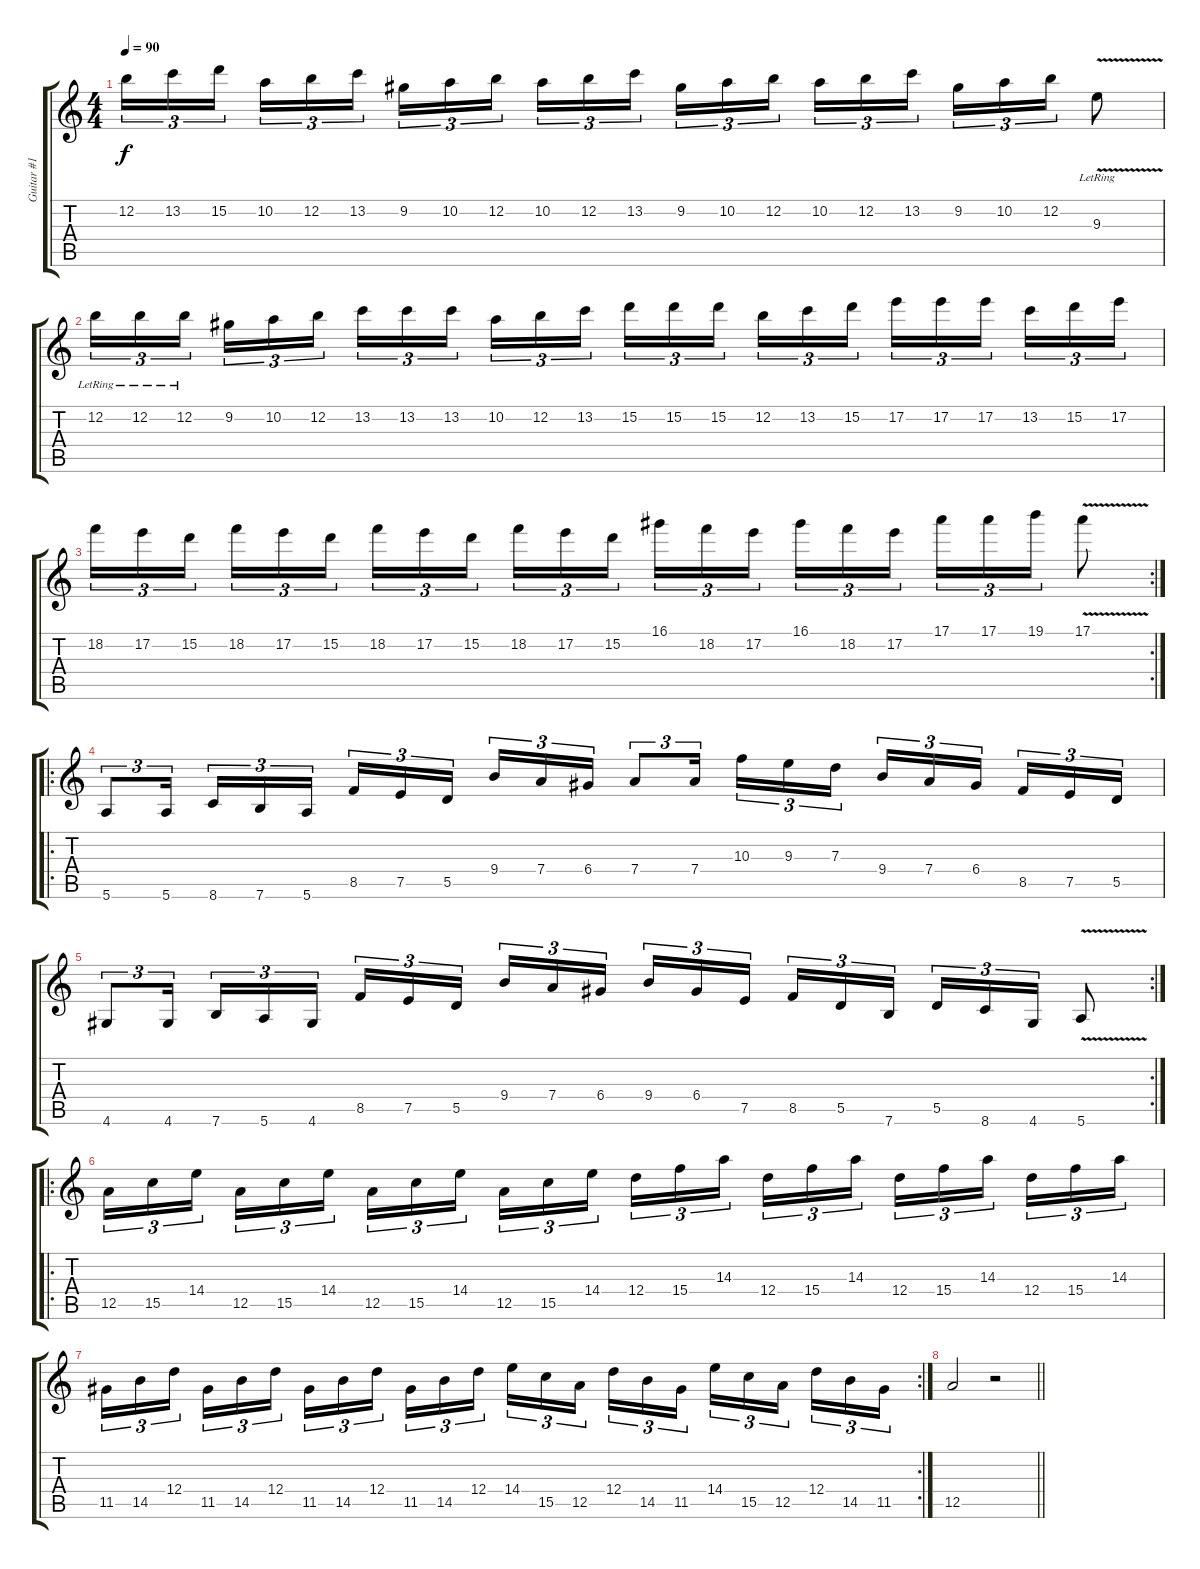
\track ("Guitar #1" "Guitar #1") {instrument overdrivenguitar}
\staff {score tabs}
\tuning (E4 B3 G3 D3 A2 E2) {hide}
\ts (4 4)
\tempo 90
\clef g2
\ks c
12.2.16{tu (3 2) dy f} 13.2.16{tu (3 2)} 15.2.16{tu (3 2)} 10.2.16{tu (3 2)} 12.2.16{tu (3 2)} 13.2.16{tu (3 2)} 9.2.16{tu (3 2)} 10.2.16{tu (3 2)} 12.2.16{tu (3 2)} 10.2.16{tu (3 2)} 12.2.16{tu (3 2)} 13.2.16{tu (3 2)} 9.2.16{tu (3 2)} 10.2.16{tu (3 2)} 12.2.16{tu (3 2)} 10.2.16{tu (3 2)} 12.2.16{tu (3 2)} 13.2.16{tu (3 2)} 9.2.16{tu (3 2)} 10.2.16{tu (3 2)} 12.2.16{tu (3 2)} 9.3{v lr}.8 |
12.2{lr}.16{tu (3 2)} 12.2{lr}.16{tu (3 2)} 12.2{lr}.16{tu (3 2)} 9.2.16{tu (3 2)} 10.2.16{tu (3 2)} 12.2.16{tu (3 2)} 13.2.16{tu (3 2)} 13.2.16{tu (3 2)} 13.2.16{tu (3 2)} 10.2.16{tu (3 2)} 12.2.16{tu (3 2)} 13.2.16{tu (3 2)} 15.2.16{tu (3 2)} 15.2.16{tu (3 2)} 15.2.16{tu (3 2)} 12.2.16{tu (3 2)} 13.2.16{tu (3 2)} 15.2.16{tu (3 2)} 17.2.16{tu (3 2)} 17.2.16{tu (3 2)} 17.2.16{tu (3 2)} 13.2.16{tu (3 2)} 15.2.16{tu (3 2)} 17.2.16{tu (3 2)} |
\rc 2
18.2.16{tu (3 2)} 17.2.16{tu (3 2)} 15.2.16{tu (3 2)} 18.2.16{tu (3 2)} 17.2.16{tu (3 2)} 15.2.16{tu (3 2)} 18.2.16{tu (3 2)} 17.2.16{tu (3 2)} 15.2.16{tu (3 2)} 18.2.16{tu (3 2)} 17.2.16{tu (3 2)} 15.2.16{tu (3 2)} 16.1.16{tu (3 2)} 18.2.16{tu (3 2)} 17.2.16{tu (3 2)} 16.1.16{tu (3 2)} 18.2.16{tu (3 2)} 17.2.16{tu (3 2)} 17.1.16{tu (3 2)} 17.1.16{tu (3 2)} 19.1.16{tu (3 2)} 17.1{v}.8 |
\ro
5.6.8{tu (3 2)} 5.6.16{tu (3 2)} 8.6.16{tu (3 2)} 7.6.16{tu (3 2)} 5.6.16{tu (3 2)} 8.5.16{tu (3 2)} 7.5.16{tu (3 2)} 5.5.16{tu (3 2)} 9.4.16{tu (3 2)} 7.4.16{tu (3 2)} 6.4.16{tu (3 2)} 7.4.8{tu (3 2)} 7.4.16{tu (3 2)} 10.3.16{tu (3 2)} 9.3.16{tu (3 2)} 7.3.16{tu (3 2)} 9.4.16{tu (3 2)} 7.4.16{tu (3 2)} 6.4.16{tu (3 2)} 8.5.16{tu (3 2)} 7.5.16{tu (3 2)} 5.5.16{tu (3 2)} |
\rc 2
4.6.8{tu (3 2)} 4.6.16{tu (3 2)} 7.6.16{tu (3 2)} 5.6.16{tu (3 2)} 4.6.16{tu (3 2)} 8.5.16{tu (3 2)} 7.5.16{tu (3 2)} 5.5.16{tu (3 2)} 9.4.16{tu (3 2)} 7.4.16{tu (3 2)} 6.4.16{tu (3 2)} 9.4.16{tu (3 2)} 6.4.16{tu (3 2)} 7.5.16{tu (3 2)} 8.5.16{tu (3 2)} 5.5.16{tu (3 2)} 7.6.16{tu (3 2)} 5.5.16{tu (3 2)} 8.6.16{tu (3 2)} 4.6.16{tu (3 2)} 5.6{v}.8 |
\ro
12.5.16{tu (3 2)} 15.5.16{tu (3 2)} 14.4.16{tu (3 2)} 12.5.16{tu (3 2)} 15.5.16{tu (3 2)} 14.4.16{tu (3 2)} 12.5.16{tu (3 2)} 15.5.16{tu (3 2)} 14.4.16{tu (3 2)} 12.5.16{tu (3 2)} 15.5.16{tu (3 2)} 14.4.16{tu (3 2)} 12.4.16{tu (3 2)} 15.4.16{tu (3 2)} 14.3.16{tu (3 2)} 12.4.16{tu (3 2)} 15.4.16{tu (3 2)} 14.3.16{tu (3 2)} 12.4.16{tu (3 2)} 15.4.16{tu (3 2)} 14.3.16{tu (3 2)} 12.4.16{tu (3 2)} 15.4.16{tu (3 2)} 14.3.16{tu (3 2)} |
\rc 2
11.5.16{tu (3 2)} 14.5.16{tu (3 2)} 12.4.16{tu (3 2)} 11.5.16{tu (3 2)} 14.5.16{tu (3 2)} 12.4.16{tu (3 2)} 11.5.16{tu (3 2)} 14.5.16{tu (3 2)} 12.4.16{tu (3 2)} 11.5.16{tu (3 2)} 14.5.16{tu (3 2)} 12.4.16{tu (3 2)} 14.4.16{tu (3 2)} 15.5.16{tu (3 2)} 12.5.16{tu (3 2)} 12.4.16{tu (3 2)} 14.5.16{tu (3 2)} 11.5.16{tu (3 2)} 14.4.16{tu (3 2)} 15.5.16{tu (3 2)} 12.5.16{tu (3 2)} 12.4.16{tu (3 2)} 14.5.16{tu (3 2)} 11.5.16{tu (3 2)} |
\barLineRight lightlight
12.5.2 r.2
